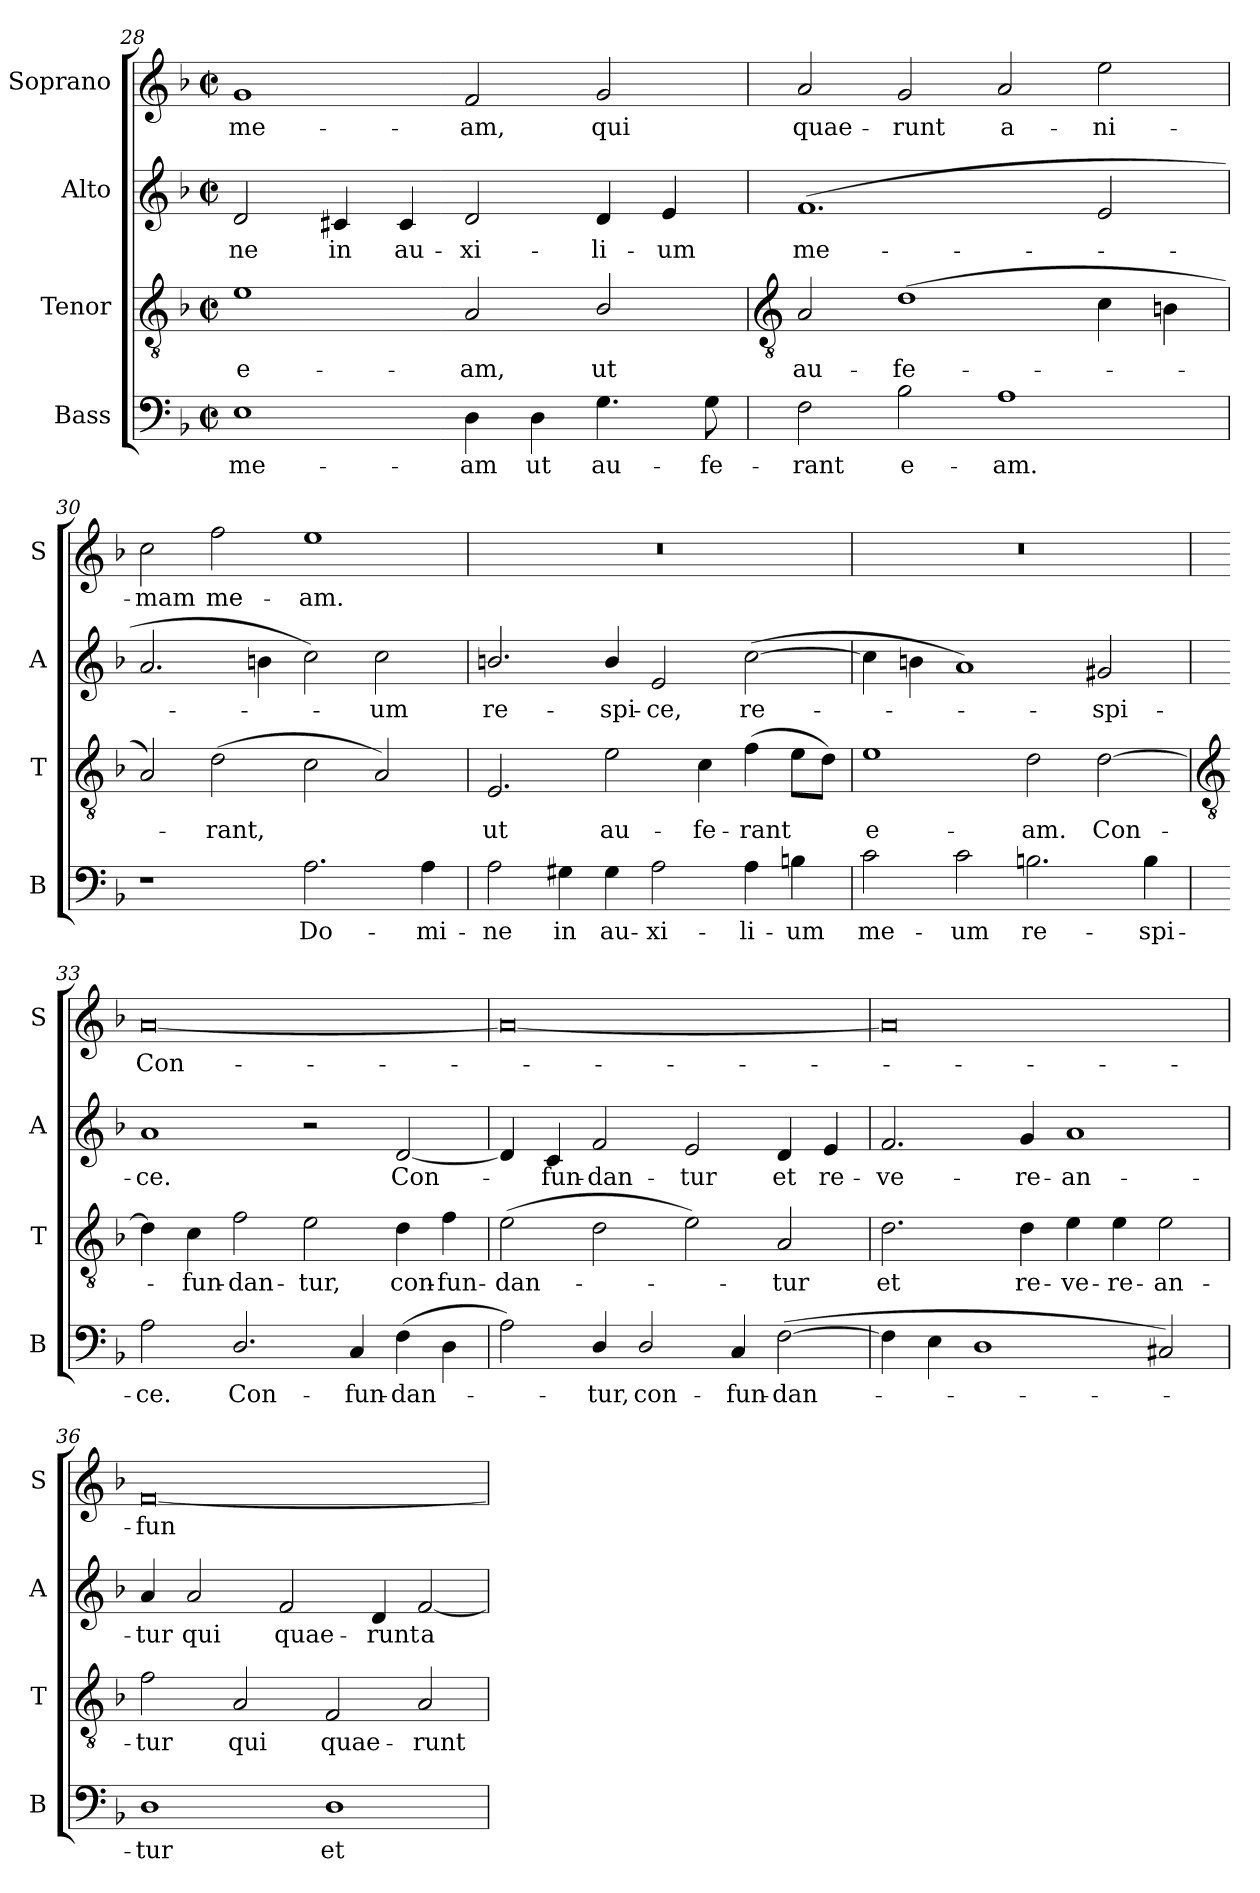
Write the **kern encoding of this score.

**kern	**text	**kern	**text	**kern	**text	**kern	**text
*part4	*part4	*part3	*part3	*part2	*part2	*part1	*part1
*staff4	*staff4	*staff3	*staff3	*staff2	*staff2	*staff1	*staff1
*I"Bass	*	*I"Tenor	*	*I"Alto	*	*I"Soprano	*
*I'B	*	*I'T	*	*I'A	*	*I'S	*
*clefF4	*	*clefGv2	*	*clefG2	*	*clefG2	*
*k[b-]	*	*k[b-]	*	*k[b-]	*	*k[b-]	*
*F:	*	*F:	*	*F:	*	*F:	*
*M4/2	*	*M4/2	*	*M4/2	*	*M4/2	*
*met(c|)	*	*met(c|)	*	*met(c|)	*	*met(c|)	*
=28	=28	=28	=28	=28	=28	=28	=28
!	!LO:LY:b	!	!LO:LY:b	!	!LO:LY:b	!	!LO:LY:b
1E	me-	1e	e-	2d	-ne	1g	me-
!	!	!	!	!	!LO:LY:b	!	!
.	.	.	.	4c#X	in	.	.
!	!	!	!	!	!LO:LY:b	!	!
.	.	.	.	4c#	au-	.	.
!	!LO:LY:b	!	!LO:LY:b	!	!LO:LY:b	!	!LO:LY:b
4D	-am	2A	-am,	2d	-xi-	2f	-am,
!	!LO:LY:b	!	!	!	!	!	!
4D	ut	.	.	.	.	.	.
!	!LO:LY:b	!	!LO:LY:b	!	!LO:LY:b	!	!LO:LY:b
4.G	au-	2B-/	ut	4d	-li-	2g	qui
!	!	!	!	!	!LO:LY:b	!	!
.	.	.	.	4e	-um	.	.
!	!LO:LY:b	!	!	!	!	!	!
8G	-fe-	.	.	.	.	.	.
!!LO:LB:g=z
=29	=29	=29	=29	=29	=29	=29	=29
*	*	*clefGv2	*	*	*	*	*
!	!LO:LY:b	!	!LO:LY:b	!	!LO:LY:b	!	!LO:LY:b
2F	-rant	2A	au-	(>1.f	me-	2a	quae-
!	!LO:LY:b	!	!LO:LY:b	!	!	!	!LO:LY:b
2B-	e-	(>1d	-fe-	.	.	2g	-runt
!	!LO:LY:b	!	!	!	!	!	!LO:LY:b
1A	-am.	.	.	.	.	2a	a-
!	!	!	!	!	!	!	!LO:LY:b
.	.	4c	.	2e	.	2ee	-ni-
.	.	4Bn	.	.	.	.	.
=30	=30	=30	=30	=30	=30	=30	=30
!	!	!	!	!	!	!	!LO:LY:b
1r	.	2A)	.	2.a	.	2cc	-mam
!	!	!	!LO:LY:b	!	!	!	!LO:LY:b
.	.	(>2d	rant,	.	.	2ff	me-
.	.	.	.	4bn	.	.	.
!	!LO:LY:b	!	!	!	!	!	!LO:LY:b
2.A	Do-	2c	.	2cc)	.	1ee	-am.
!	!	!	!	!	!LO:LY:b	!	!
.	.	2A)	.	2cc	um	.	.
!	!LO:LY:b	!	!	!	!	!	!
4A	-mi-	.	.	.	.	.	.
=31	=31	=31	=31	=31	=31	=31	=31
!	!LO:LY:b	!	!LO:LY:b	!	!LO:LY:b	!	!
2A	-ne	2.E	ut	2.bn/	re-	0r	.
!	!LO:LY:b	!	!	!	!	!	!
4G#X	in	.	.	.	.	.	.
!	!LO:LY:b	!	!LO:LY:b	!	!LO:LY:b	!	!
4G#	au-	2e	au-	4b/	-spi-	.	.
!	!LO:LY:b	!	!	!	!LO:LY:b	!	!
2A	-xi-	.	.	2e	-ce,	.	.
!	!	!	!LO:LY:b	!	!	!	!
.	.	4c	-fe-	.	.	.	.
!	!LO:LY:b	!	!LO:LY:b	!	!LO:LY:b	!	!
4A	-li-	(>4f	-rant	(>[2cc	re-	.	.
!	!LO:LY:b	!	!	!	!	!	!
4Bn	-um	8eL	.	.	.	.	.
.	.	8dJ)	.	.	.	.	.
=32	=32	=32	=32	=32	=32	=32	=32
!	!LO:LY:b	!	!LO:LY:b	!	!	!	!
2c	me-	1e	e-	4cc]	.	0r	.
.	.	.	.	4bn	.	.	.
!	!LO:LY:b	!	!	!	!	!	!
2c	-um	.	.	1a)	.	.	.
!	!LO:LY:b	!	!LO:LY:b	!	!	!	!
2.Bn	re-	2d	-am.	.	.	.	.
!	!	!	!LO:LY:b	!	!LO:LY:b	!	!
.	.	[2d	Con-	2g#X	spi-	.	.
!	!LO:LY:b	!	!	!	!	!	!
4B	-spi-	.	.	.	.	.	.
!!LO:LB:g=z
=33	=33	=33	=33	=33	=33	=33	=33
*	*	*clefGv2	*	*	*	*	*
!	!LO:LY:b	!	!	!	!LO:LY:b	!	!LO:LY:b
2A	-ce.	4d]	.	1a	-ce.	[0a	Con-
!	!	!	!LO:LY:b	!	!	!	!
.	.	4c	fun-	.	.	.	.
!	!LO:LY:b	!	!LO:LY:b	!	!	!	!
2.D/	Con-	2f	-dan-	.	.	.	.
!	!	!	!LO:LY:b	!	!	!	!
.	.	2e	-tur,	2r	.	.	.
!	!LO:LY:b	!	!	!	!	!	!
4C	-fun-	.	.	.	.	.	.
!	!LO:LY:b	!	!LO:LY:b	!	!LO:LY:b	!	!
(>4F	-dan-	4d	con-	[2d	Con-	.	.
!	!	!	!LO:LY:b	!	!	!	!
4D	.	4f	-fun-	.	.	.	.
=34	=34	=34	=34	=34	=34	=34	=34
!	!	!	!LO:LY:b	!	!	!	!
2A)	.	(>2e	-dan-	4d]	.	0a_	.
!	!	!	!	!	!LO:LY:b	!	!
.	.	.	.	4c	fun-	.	.
!	!LO:LY:b	!	!	!	!LO:LY:b	!	!
4D/	tur,	2d	.	2f	-dan-	.	.
!	!LO:LY:b	!	!	!	!	!	!
2D/	con-	.	.	.	.	.	.
!	!	!	!	!	!LO:LY:b	!	!
.	.	2e)	.	2e	-tur	.	.
!	!LO:LY:b	!	!	!	!	!	!
4C	-fun-	.	.	.	.	.	.
!	!LO:LY:b	!	!LO:LY:b	!	!LO:LY:b	!	!
(>[2F	-dan-	2A	tur	4d	et	.	.
!	!	!	!	!	!LO:LY:b	!	!
.	.	.	.	4e	re-	.	.
=35	=35	=35	=35	=35	=35	=35	=35
!	!	!	!LO:LY:b	!	!LO:LY:b	!	!
4F]	.	2.d	et	2.f	-ve-	0a]	.
4E	.	.	.	.	.	.	.
1D	.	.	.	.	.	.	.
!	!	!	!LO:LY:b	!	!LO:LY:b	!	!
.	.	4d	re-	4g	-re-	.	.
!	!	!	!LO:LY:b	!	!LO:LY:b	!	!
.	.	4e	-ve-	1a	-an-	.	.
!	!	!	!LO:LY:b	!	!	!	!
.	.	4e	-re-	.	.	.	.
!	!	!	!LO:LY:b	!	!	!	!
2C#X)	.	2e	-an-	.	.	.	.
=36	=36	=36	=36	=36	=36	=36	=36
!	!LO:LY:b	!	!LO:LY:b	!	!LO:LY:b	!	!LO:LY:b
1D	tur	2f	-tur	4a	-tur	[0f	fun-
!	!	!	!	!	!LO:LY:b	!	!
.	.	.	.	2a	qui	.	.
!	!	!	!LO:LY:b	!	!	!	!
.	.	2A	qui	.	.	.	.
!	!	!	!	!	!LO:LY:b	!	!
.	.	.	.	2f	quae-	.	.
!	!LO:LY:b	!	!LO:LY:b	!	!	!	!
1D	et	2F	quae-	.	.	.	.
!	!	!	!	!	!LO:LY:b	!	!
.	.	.	.	4d	-runt	.	.
!	!	!	!LO:LY:b	!	!LO:LY:b	!	!
.	.	2A	-runt	[2f	a-	.	.
=	=	=	=	=	=	=	=
*-	*-	*-	*-	*-	*-	*-	*-
